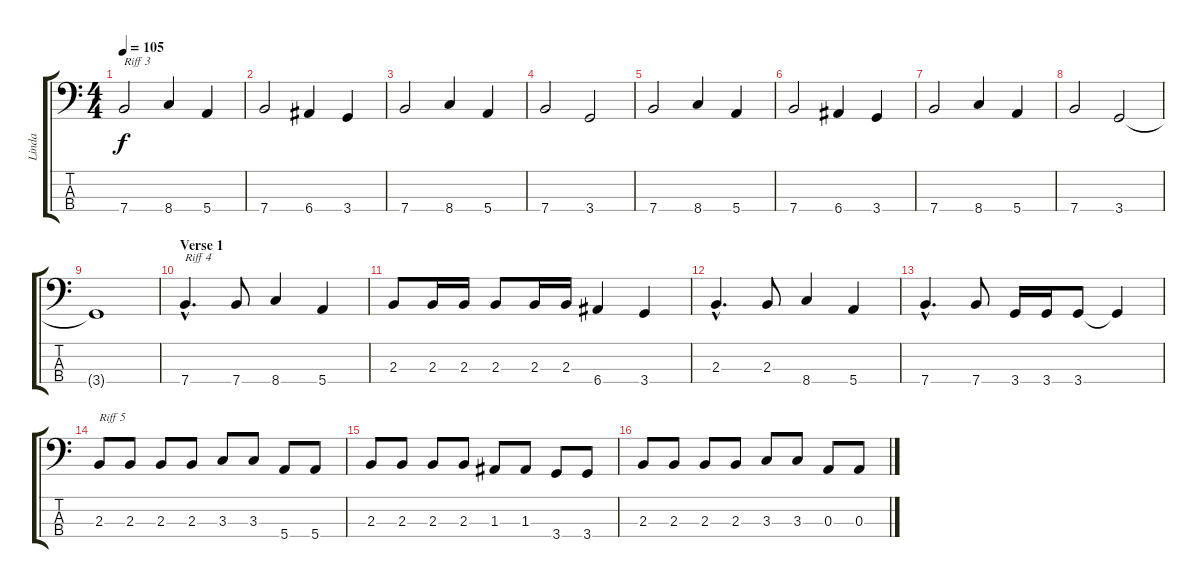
\track ("Linda" "Linda") {instrument electricbassfinger}
\staff {score tabs}
\tuning (G2 D2 A1 E1) {hide}
\ts (4 4)
\tempo 105
\clef f4
\ks c
7.4.2{txt "Riff 3" dy f} 8.4.4 5.4.4 |
7.4.2 6.4.4 3.4.4 |
7.4.2 8.4.4 5.4.4 |
7.4.2 3.4.2 |
7.4.2 8.4.4 5.4.4 |
7.4.2 6.4.4 3.4.4 |
7.4.2 8.4.4 5.4.4 |
7.4.2 3.4.2 |
3.4{t}.1 |
\section ("" "Verse 1")
7.4{hac}.4{d txt "Riff 4"} 7.4.8 8.4.4 5.4.4 |
2.3.8 2.3.16 2.3.16 2.3.8 2.3.16 2.3.16 6.4.4 3.4.4 |
2.3{hac}.4{d} 2.3.8 8.4.4 5.4.4 |
7.4{hac}.4{d} 7.4.8 3.4.16 3.4.16 3.4.8 3.4{t}.4 |
2.3.8{txt "Riff 5"} 2.3.8 2.3.8 2.3.8 3.3.8 3.3.8 5.4.8 5.4.8 |
2.3.8 2.3.8 2.3.8 2.3.8 1.3.8 1.3.8 3.4.8 3.4.8 |
2.3.8 2.3.8 2.3.8 2.3.8 3.3.8 3.3.8 0.3.8 0.3.8
